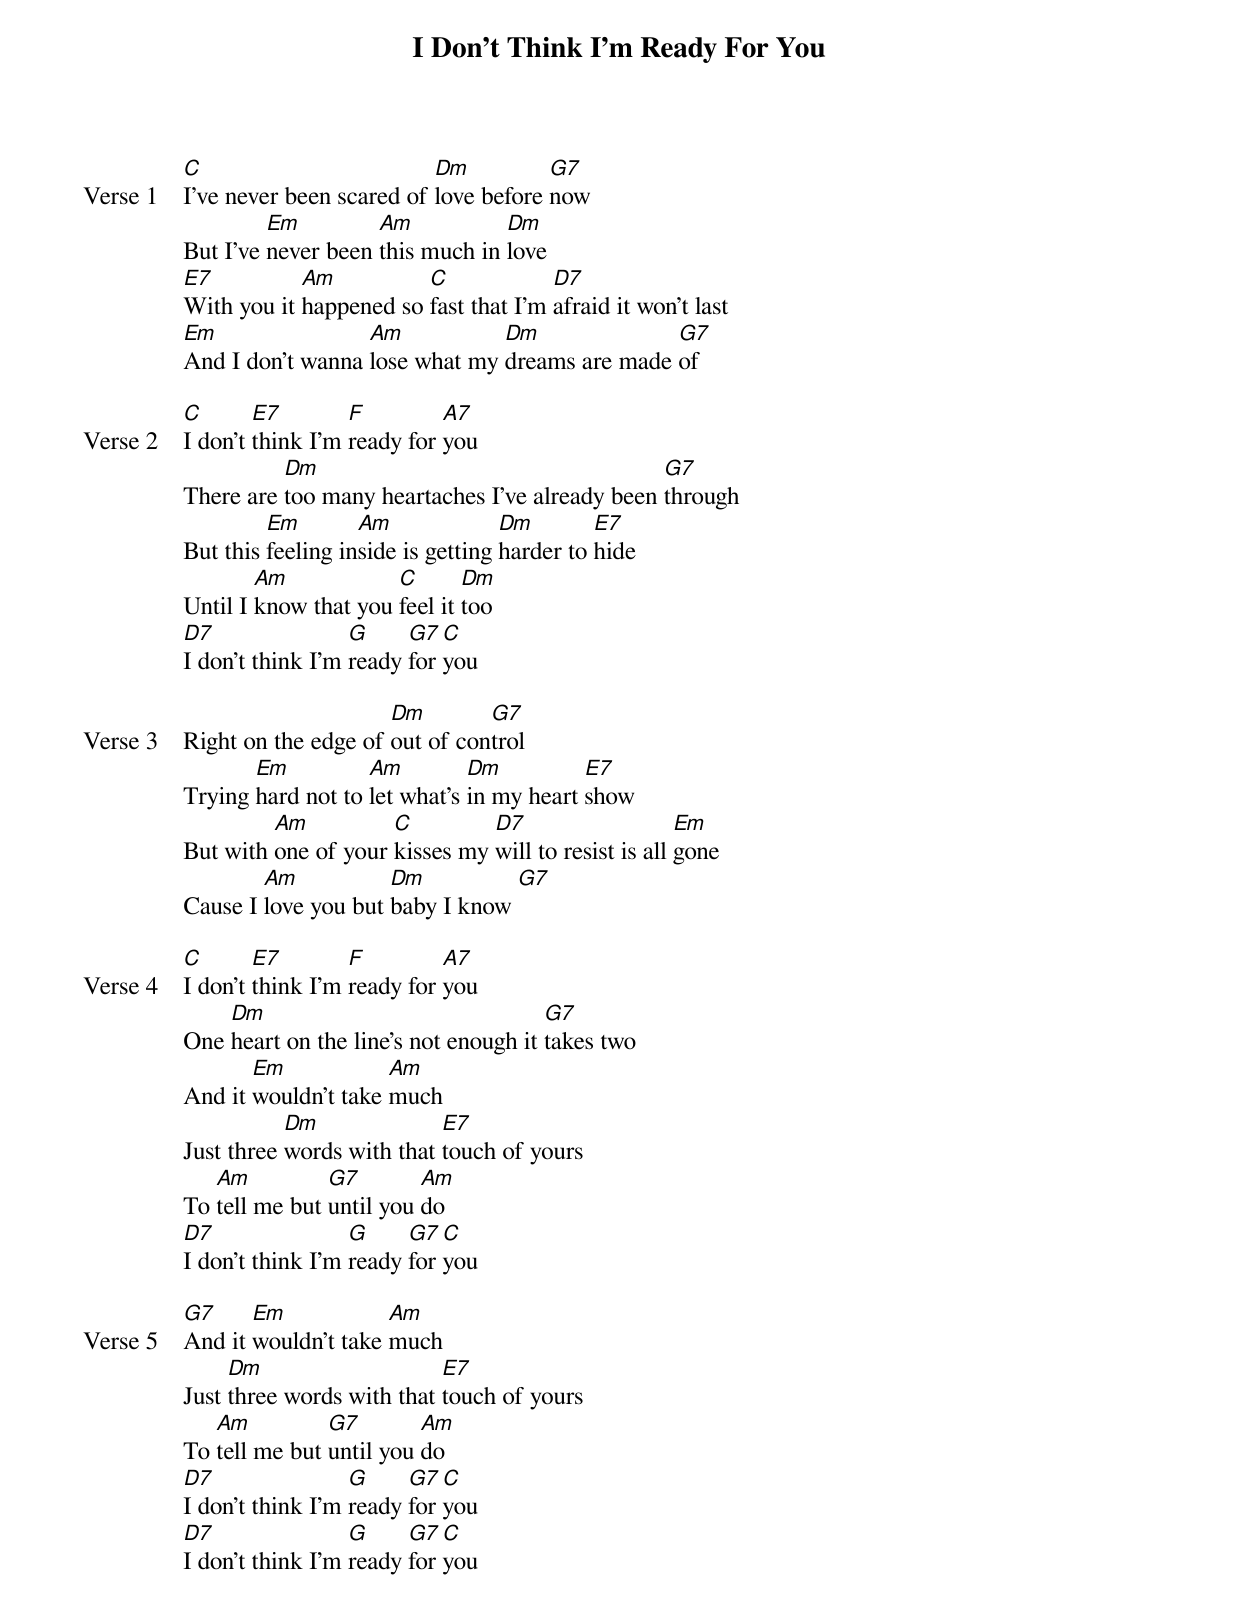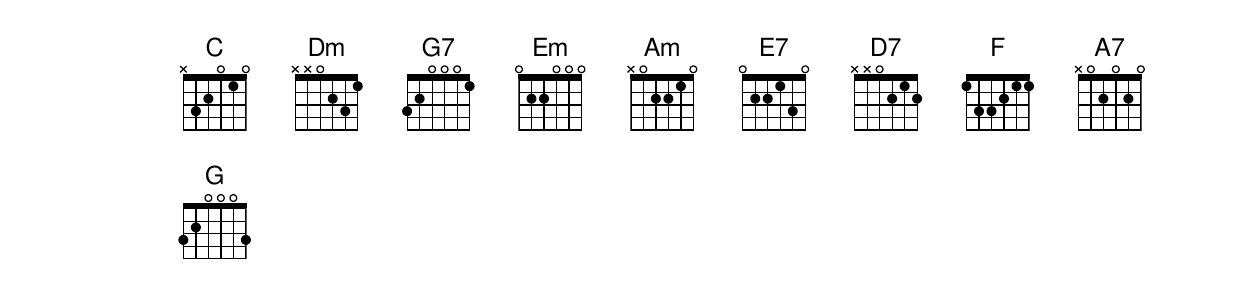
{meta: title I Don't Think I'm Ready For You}
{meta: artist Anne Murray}
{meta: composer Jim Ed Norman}

{start_of_verse: Verse 1}
[C]I’ve never been scared of [Dm]love before [G7]now
But I’ve [Em]never been [Am]this much in [Dm]love
[E7]With you it [Am]happened so [C]fast that I’m [D7]afraid it won’t last
[Em]And I don’t wanna [Am]lose what my [Dm]dreams are made [G7]of
{end_of_verse}

{start_of_verse: Verse 2}
[C]I don’t [E7]think I’m [F]ready for [A7]you
There are [Dm]too many heartaches I’ve already been [G7]through
But this [Em]feeling in[Am]side is getting [Dm]harder to [E7]hide
Until I [Am]know that you [C]feel it [Dm]too
[D7]I don’t think I’m [G]ready [G7]for [C]you
{end_of_verse}

{start_of_verse: Verse 3}
Right on the edge of [Dm]out of con[G7]trol
Trying [Em]hard not to [Am]let what’s [Dm]in my heart [E7]show
But with [Am]one of your [C]kisses my [D7]will to resist is all [Em]gone
Cause I [Am]love you but [Dm]baby I know [G7]
{end_of_verse}

{start_of_verse: Verse 4}
[C]I don’t [E7]think I’m [F]ready for [A7]you
One [Dm]heart on the line’s not enough it [G7]takes two
And it [Em]wouldn’t take [Am]much
Just three [Dm]words with that [E7]touch of yours
To [Am]tell me but [G7]until you [Am]do
[D7]I don’t think I’m [G]ready [G7]for [C]you
{end_of_verse}

{start_of_verse: Verse 5}
[G7]And it [Em]wouldn’t take [Am]much
Just [Dm]three words with that [E7]touch of yours
To [Am]tell me but [G7]until you [Am]do
[D7]I don’t think I’m [G]ready [G7]for [C]you
[D7]I don’t think I’m [G]ready [G7]for [C]you
{end_of_verse}
